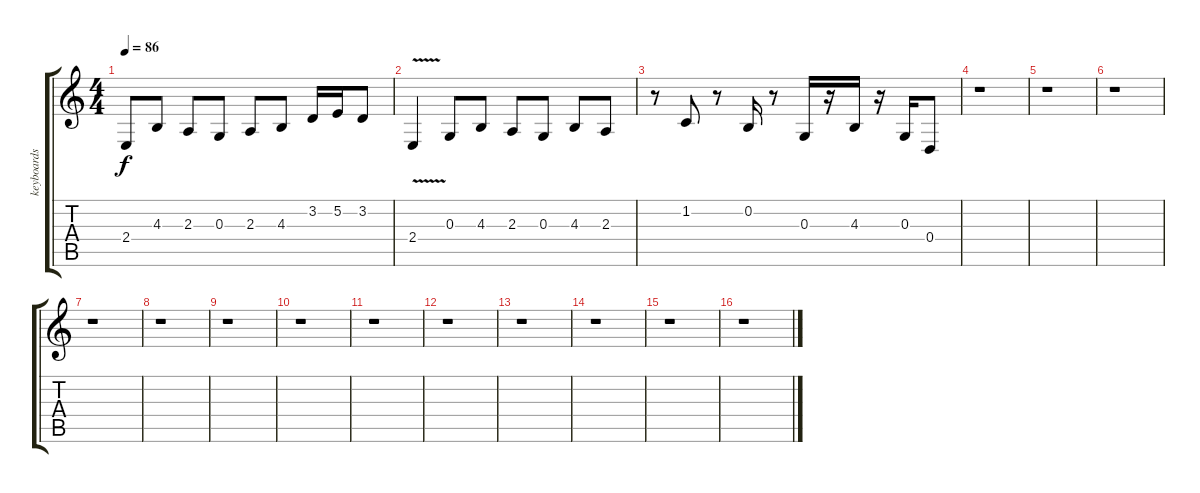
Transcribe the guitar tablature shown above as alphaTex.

\track ("keyboards    t w o" "keyboards ") {instrument synthbrass1}
\staff {score tabs}
\tuning (E4 B3 G3 D3 A2 E2) {hide}
\ts (4 4)
\tempo 86
\clef g2
\ks c
2.4.8{dy f} 4.3.8 2.3.8 0.3.8 2.3.8 4.3.8 3.2.16 5.2.16 3.2.8 |
2.4{v}.4 0.3.8 4.3.8 2.3.8 0.3.8 4.3.8 2.3.8 |
r.8 1.2.8 r.8 0.2.16 r.8 0.3.16 r.16 4.3.16 r.16 0.3.16 0.4.8 |
r.1 |
r.1 |
r.1 |
r.1 |
r.1 |
r.1 |
r.1 |
r.1 |
r.1 |
r.1 |
r.1 |
r.1 |
r.1
